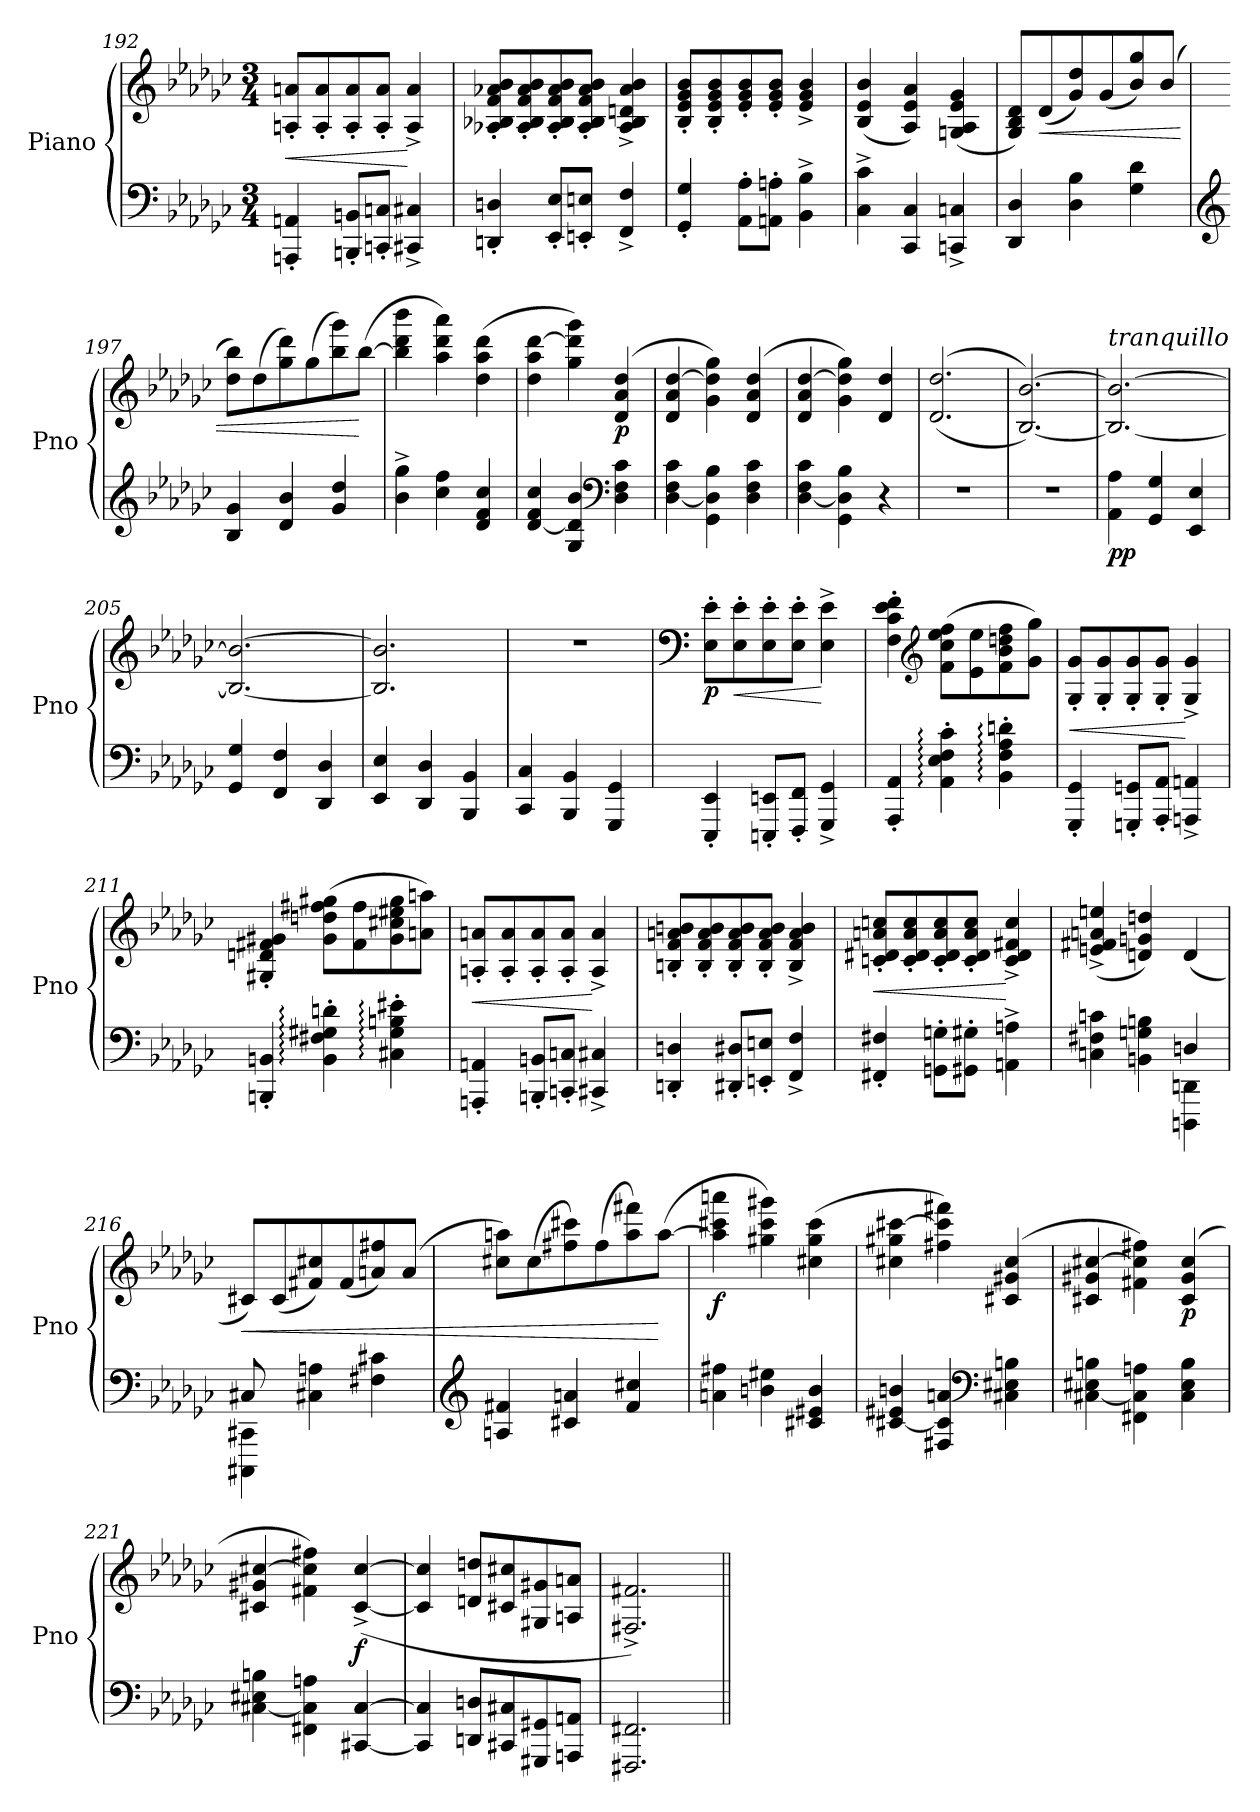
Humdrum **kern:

**kern	**kern	**dynam
*part1	*part1	*part1
*staff2	*staff1	*staff1/2
*I"Piano	*	*
*I'Pno	*	*
*clefF4	*clefG2	*
*k[b-e-a-d-g-c-]	*k[b-e-a-d-g-c-]	*
*M3/4	*M3/4	*
=192	=192	=192
!	!	!LO:HP:b
4AAAn/' 4AAn/'	8An/' 8an/'L	<
.	8A/' 8a/'	.
8BBBn/' 8BBn/'L	8A/' 8a/'	.
8CCn/' 8Cn/'J	8A/' 8a/'J	.
4CC#X/^ 4C#X/^	4A/^ 4a/^	[
=193	=193	=193
4DDn/' 4Dn/'	8A-X/' 8B-X/' 8f/' 8a-X/' 8b-/'L	.
.	8A-/' 8B-/' 8f/' 8a-/' 8b-/'	.
8EE-/' 8E-/'L	8A-/' 8B-/' 8f/' 8a-/' 8b-/'	.
8EEn/' 8En/'J	8A-/' 8B-/' 8f/' 8a-/' 8b-/'J	.
4FF/^ 4F/^	4A-/^ 4B-/^ 4dn/^ 4a-/^ 4b-/^	.
!!LO:LB:g=z
=194	=194	=194
4GG-/' 4G-/'	8B-/' 8e-/' 8g-/' 8b-/'L	.
.	8B-/' 8e-/' 8g-/' 8b-/'	.
8AA-\' 8A-\'L	8e-/' 8g-/' 8b-/'	.
8AAn\' 8An\'J	8e-/' 8g-/' 8b-/'J	.
4BB-\^ 4B-\^	4e-/^ 4g-/^ 4b-/^	.
!!LO:LB:g=z
=195	=195	=195
4C-\^ 4c-\^	(>4B-/ 4e-/ 4b-/	.
4CC-/ 4C-/	4A-/ 4e-/ 4a-/)	.
4CCn/^ 4Cn/^	(>4Gn/ 4A-/ 4e-/ 4g-/	.
=196	=196	=196
4DD-/ 4D-/	8G-/ 8B-/ 8d-/L)	.
!	!	!LO:HP:b
.	(<8d-/	<
4D-\ 4B-\	8g-/ 8dd-/)	.
.	(<8g-/	.
4G-\ 4d-\	8b-/ 8gg-/)	.
.	(>8b-/J	.
=197	=197	=197
*clefG2	*	*
4B-/ 4g-/	8dd-\ 8bb-\L)	.
.	(>8dd-\	.
4d-/ 4b-/	8gg-\ 8ddd-\)	.
.	(>8gg-\	.
4g-/ 4dd-/	8bb-\ 8ggg-\)	.
.	(>[8bb-\J	[
=198	=198	=198
4b-\^ 4gg-\^	4bb-\] 4ddd-\ 4bbb-\	.
4cc-\ 4ff\	4aa-\ 4ddd-\ 4aaa-\)	.
4d-/ 4f/ 4cc-/	(>4dd-\ 4aa-\ 4ddd-\	.
=199	=199	=199
[4d-/ 4f/ 4cc-/	4dd-\ 4aa-\ [4ddd-\	.
4G-/ 4d-/] 4b-/	4gg-\ 4ddd-\] 4ggg-\)	.
*clefF4	*	*
!	!	!LO:DY:b
4D-\ 4F\ 4c-\	(>4d-/ 4a-/ 4dd-/	p
=200	=200	=200
[4D-\ 4F\ 4c-\	4d-/ 4a-/ [4dd-/	.
4GG-\ 4D-\] 4B-\	4g-\ 4dd-\] 4gg-\)	.
4D-\ 4F\ 4c-\	(>4d-/ 4a-/ 4dd-/	.
!!LO:LB:g=z
=201	=201	=201
[4D-\ 4F\ 4c-\	4d-/ 4a-/ [4dd-/	.
4GG-\ 4D-\] 4B-\	4g-\ 4dd-\] 4gg-\)	.
4r	4d-/ 4dd-/	.
=202	=202	=202
2.r	(<(>2.d-/ 2.dd-/	.
=203	=203	=203
2.r	[2.B-/ [2.b-/))	.
!!LO:LB:g=z
=204	=204	=204
!	!LO:TX:a:i:t=tranquillo	!
!	!	!LO:DY:b=2
4AA-\ 4A-\	2.B-/_ 2.b-/_	pp
4GG-/ 4G-/	.	.
4EE-/ 4E-/	.	.
=205	=205	=205
4GG-/ 4G-/	2.B-/_ 2.b-/_	.
4FF/ 4F/	.	.
4DD-/ 4D-/	.	.
=206	=206	=206
4EE-/ 4E-/	2.B-/] 2.b-/]	.
4DD-/ 4D-/	.	.
4BBB-/ 4BB-/	.	.
=207	=207	=207
4CC-/ 4C-/	2.r	.
4BBB-/ 4BB-/	.	.
4GGG-/ 4GG-/	.	.
=208	=208	=208
*	*clefF4	*
!	!	!LO:DY:b
4EEE-/' 4EE-/'	8E-\' 8e-\'L	p
!	!	!LO:HP:b
.	8E-\' 8e-\'	<
8EEEn/' 8EEn/'L	8E-\' 8e-\'	.
8FFF/' 8FF/'J	8E-\' 8e-\'J	.
4GGG-/^ 4GG-/^	4E-\^ 4e-\^	[
=209	=209	=209
4AAA-/' 4AA-/'	4F\' 4c-\' 4e-\' 4f\'	.
*	*clefG2	*
4AA-\:' 4E-\:' 4F\:' 4c-\:'	(>8f\ 8cc-\ 8ee-\ 8ff\L	.
.	8e-\ 8ee-\	.
4BB-\:' 4F\:' 4A-\:' 4dn\:'	8f\ 8b-\ 8ddn\ 8ff\	.
.	8g-\ 8gg-\J)	.
!!LO:LB:g=z
=210	=210	=210
!	!	!LO:HP:b
!	!	!LO:DY:n=1:a
4GGG-/' 4GG-/'	8G-/' 8g-/'L	< other-dynamics
.	8G-/' 8g-/'	.
8GGGn/' 8GGn/'L	8G-/' 8g-/'	.
8AAA-/' 8AA-/'J	8G-/' 8g-/'J	.
4AAAn/^ 4AAn/^	4G-/^ 4g-/^	[
!!LO:PB:g=z
=211	=211	=211
4BBBn/' 4BBn/'	4G#X/' 4dn/' 4f#X/' 4g#X/'	.
4BB\:' 4F#X\:' 4G#X\:' 4dn\:'	(>8g#\ 8ddn\ 8ff#X\ 8gg#X\L	.
.	8f#\ 8ff#\	.
4C#X\:' 4G#\:' 4Bn\:' 4e#X\:'	8g#\ 8cc#X\ 8ee#X\ 8gg#\	.
.	8an\ 8aan\J)	.
=212	=212	=212
!	!	!LO:HP:b
4AAAn/' 4AAn/'	8An/' 8an/'L	<
.	8A/' 8a/'	.
8BBBn/' 8BBn/'L	8A/' 8a/'	.
8CCn/' 8Cn/'J	8A/' 8a/'J	.
4CC#X/^ 4C#X/^	4A/^ 4a/^	[
=213	=213	=213
4DDn/' 4Dn/'	8Bn/' 8f/' 8an/' 8bn/'L	.
.	8B/' 8f/' 8a/' 8b/'	.
8DD#X/' 8D#X/'L	8B/' 8f/' 8a/' 8b/'	.
8EEn/' 8En/'J	8B/' 8f/' 8a/' 8b/'J	.
4FF/^ 4F/^	4B/^ 4f/^ 4a/^ 4b/^	.
!!LO:LB:g=z
=214	=214	=214
!	!	!LO:HP:b
4FF#X/' 4F#X/'	8cn/' 8d#X/' 8an/' 8ccn/'L	<
.	8c/' 8d#/' 8a/' 8cc/'	.
8GGn\' 8Gn\'L	8c/' 8d#/' 8a/' 8cc/'	.
8GG#X\' 8G#X\'J	8c/' 8d#/' 8a/' 8cc/'J	.
4AAn\^ 4An\^	4c/^ 4d#/^ 4f#X/^ 4cc/^	[
!!LO:LB:g=z
=215	=215	=215
*^	*	*
2ryy	4Cn\ 4F#X\ 4cn\	(>4en/^ 4f#X/^ 4an/^ 4een/^	.
.	4BBn\ 4Gn\ 4Bn\	4dn/ 4gn/ 4ddn/)	.
4Dn/	4DDDn\ 4DDn\	(>4d/	.
=216	=216	=216	=216
!	!	!	!LO:HP:b
8C#X/	4CCC#X\ 4CC#X\	8c#X/L)	<
2ryy	.	(>8c#/	.
.	4C#X\ 4An\	8f#X/ 8cc#X/)	.
.	.	(>8f#/	.
.	4F#X\ 4c#X\	8an/ 8ff#X/)	.
8ryy	.	(>8a/J	.
*v	*v	*	*
=217	=217	=217
*clefG2	*	*
4An/ 4f#X/	8cc#X\ 8aan\L)	.
.	(>8cc#\	.
4c#X/ 4an/	8ff#X\ 8ccc#X\)	.
.	(>8ff#\	.
4f#/ 4cc#X/	8aa\ 8fff#X\)	.
.	(>[8aa\J	[
=218	=218	=218
!	!	!LO:DY:b
4an\ 4ff#X\	4aa\] 4ccc#X\ 4aaan\	f
4bn\ 4ee#X\	4gg#X\ 4ccc#\ 4ggg#X\)	.
4c#X/ 4e#X/ 4b/	(>4cc#X\ 4gg#\ 4ccc#\	.
!!LO:LB:g=z
=219	=219	=219
[4c#X/ 4e#X/ 4bn/	4cc#X\ 4gg#X\ [4ccc#X\	.
4F#X/ 4c#/] 4an/	4ff#X\ 4ccc#\] 4fff#X\)	.
*clefF4	*	*
4C#X\ 4E#X\ 4Bn\	(>4c#X/ 4g#X/ 4cc#/	.
!!LO:PB:g=z
=220	=220	=220
[4C#X\ 4E#X\ 4Bn\	4c#X/ 4g#X/ [4cc#X/	.
4FF#X\ 4C#\] 4An\	4f#X\ 4cc#\] 4ff#X\)	.
!	!	!LO:DY:b
4C#\ 4E#\ 4B\	(>4c#/ 4g#/ 4cc#/	p
=221	=221	=221
[4C#X\ 4E#X\ 4Bn\	4c#X/ 4g#X/ [4cc#X/	.
4FF#X\ 4C#\] 4An\	4f#X\ 4cc#\] 4ff#X\)	.
!	!	!LO:DY:b
[4CC#X/ [4C#/	(>[4c#/^ [4cc#/^	f
=222	=222	=222
4CC#/] 4C#/]	4c#/] 4cc#/]	.
8DDn/ 8Dn/L	8dn/ 8ddn/L	.
8CC#X/ 8C#X/	8c#X/ 8cc#X/	.
8GGG#X/ 8GG#X/	8G#X/ 8g#X/	.
8AAAn/ 8AAn/J	8An/ 8an/J	.
=223	=223	=223
2.FFF#X/ 2.FF#X/	2.F#X/^ 2.f#X/^)	.
=||	=||	=||
*-	*-	*-
